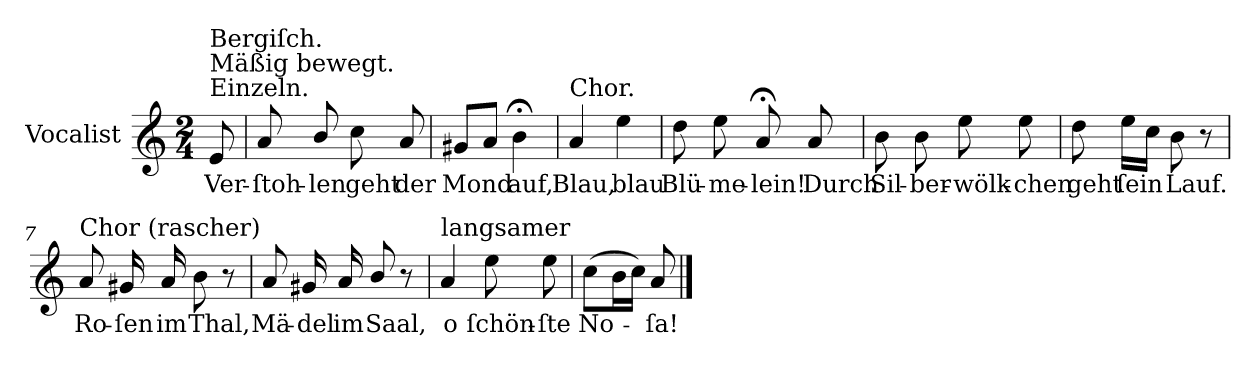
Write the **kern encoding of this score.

**kern	**text
*part1	*part1
*staff1	*staff1
*I"Vocalist	*
*k[]	*
*a:	*
*M2/4	*
=	=
!LO:TX:a:t=Einzeln.	!
!LO:TX:a:t=Mäßig bewegt.	!
!LO:TX:a:t=Bergiſch.	!
8e	Ver-
=1	=1
8a	-ſtoh-
8b/	-len
8cc	geht
8a	der
=2	=2
8g#XL	Mond
8aJ	.
4b;<	auf,
=3	=3
!LO:TX:a:t=Chor.	!
4a	Blau,
4ee	blau
=4	=4
8dd	Blü-
8ee	-me-
8a;<	-lein!
8a	Durch
=5	=5
8b	Sil-
8b	-ber-
8ee	-wölk-
8ee	-chen
=6	=6
8dd	geht
16eeLL	ſein
16ccJJ	.
8b	Lauf.
8r	.
=7	=7
!LO:TX:a:t=Chor (rascher)	!
8a	Ro-
16g#X	-ſen
16a	im
8b	Thal,
8r	.
=8	=8
8a	Mä-
16g#X	-del
16a	im
8b/	Saal,
8r	.
=9	=9
!LO:TX:a:t=langsamer	!
4a	o
8ee	ſchön-
8ee	-ſte
=10	=10
(8ccL	No-
16bL	.
16ccJJ)	.
8a	-ſa!
==	==
*-	*-
